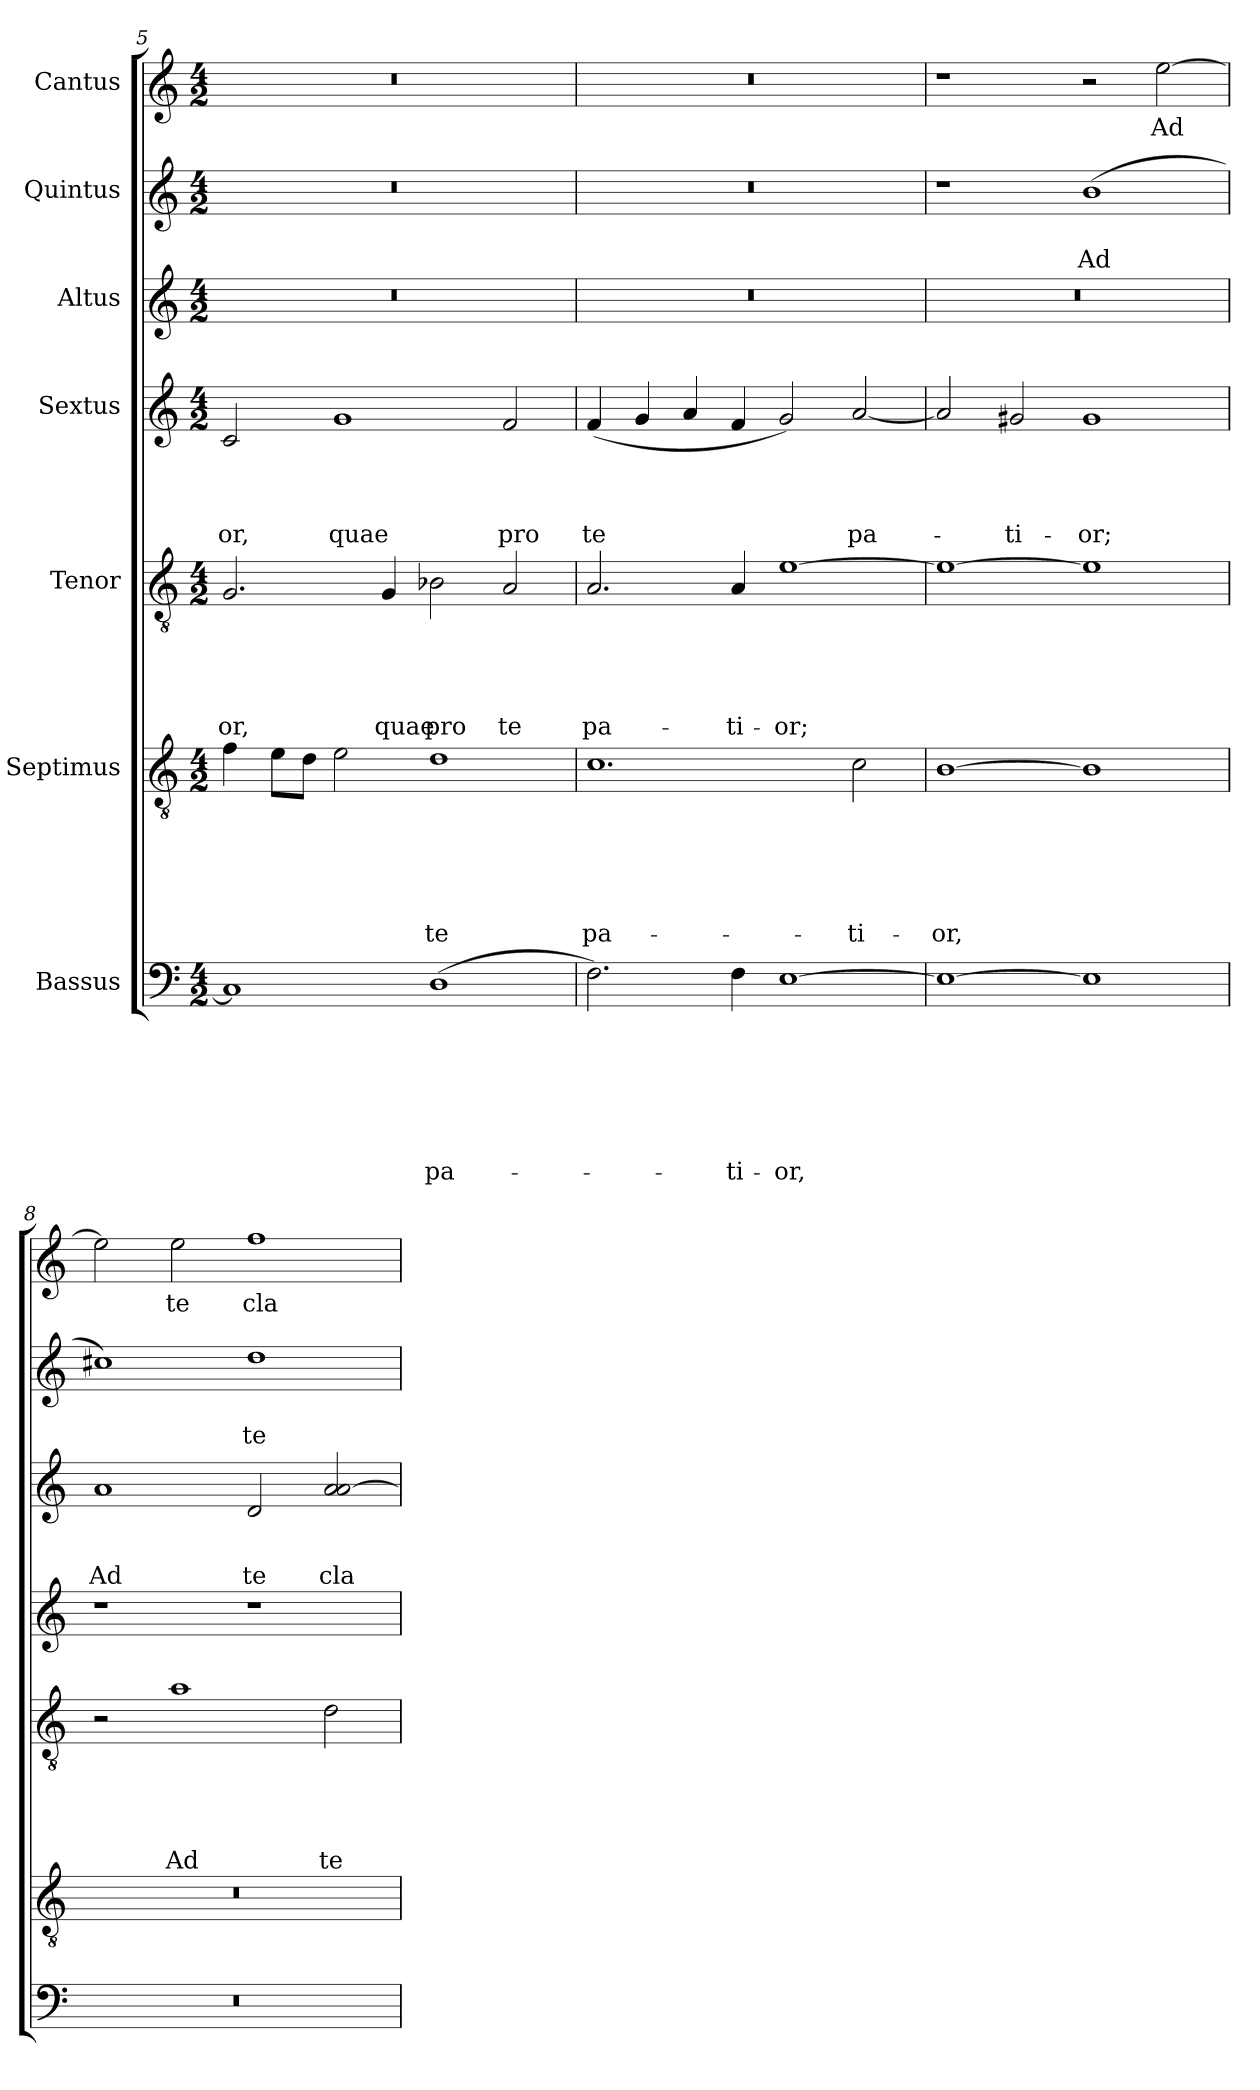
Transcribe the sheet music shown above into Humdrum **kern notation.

**kern	**text	**text	**text	**text	**text	**text	**text	**kern	**text	**text	**text	**text	**text	**text	**kern	**text	**text	**text	**text	**text	**kern	**text	**text	**text	**text	**kern	**text	**text	**text	**kern	**text	**text	**kern	**text
*part7	*part7	*part7	*part7	*part7	*part7	*part7	*part7	*part6	*part6	*part6	*part6	*part6	*part6	*part6	*part5	*part5	*part5	*part5	*part5	*part5	*part4	*part4	*part4	*part4	*part4	*part3	*part3	*part3	*part3	*part2	*part2	*part2	*part1	*part1
*staff7	*staff7	*staff7	*staff7	*staff7	*staff7	*staff7	*staff7	*staff6	*staff6	*staff6	*staff6	*staff6	*staff6	*staff6	*staff5	*staff5	*staff5	*staff5	*staff5	*staff5	*staff4	*staff4	*staff4	*staff4	*staff4	*staff3	*staff3	*staff3	*staff3	*staff2	*staff2	*staff2	*staff1	*staff1
*I"Bassus	*	*	*	*	*	*	*	*I"Septimus	*	*	*	*	*	*	*I"Tenor	*	*	*	*	*	*I"Sextus	*	*	*	*	*I"Altus	*	*	*	*I"Quintus	*	*	*I"Cantus	*
*clefF4	*	*	*	*	*	*	*	*clefGv2	*	*	*	*	*	*	*clefGv2	*	*	*	*	*	*clefG2	*	*	*	*	*clefG2	*	*	*	*clefG2	*	*	*clefG2	*
*k[]	*	*	*	*	*	*	*	*k[]	*	*	*	*	*	*	*k[]	*	*	*	*	*	*k[]	*	*	*	*	*k[]	*	*	*	*k[]	*	*	*k[]	*
*C:	*	*	*	*	*	*	*	*C:	*	*	*	*	*	*	*C:	*	*	*	*	*	*C:	*	*	*	*	*C:	*	*	*	*C:	*	*	*C:	*
*M4/2	*	*	*	*	*	*	*	*M4/2	*	*	*	*	*	*	*M4/2	*	*	*	*	*	*M4/2	*	*	*	*	*M4/2	*	*	*	*M4/2	*	*	*M4/2	*
=5	=5	=5	=5	=5	=5	=5	=5	=5	=5	=5	=5	=5	=5	=5	=5	=5	=5	=5	=5	=5	=5	=5	=5	=5	=5	=5	=5	=5	=5	=5	=5	=5	=5	=5
!	!	!	!	!	!	!	!	!	!	!	!	!	!	!	!	!	!	!	!	!LO:LY:b	!	!	!	!	!LO:LY:b	!	!	!	!	!	!	!	!	!
1C]	.	.	.	.	.	.	.	4f\	.	.	.	.	.	.	2.G/	.	.	.	.	-or,	2c/	.	.	.	-or,	0r	.	.	.	0r	.	.	0r	.
.	.	.	.	.	.	.	.	8e\L	.	.	.	.	.	.	.	.	.	.	.	.	.	.	.	.	.	.	.	.	.	.	.	.	.	.
.	.	.	.	.	.	.	.	8d\J	.	.	.	.	.	.	.	.	.	.	.	.	.	.	.	.	.	.	.	.	.	.	.	.	.	.
!	!	!	!	!	!	!	!	!	!	!	!	!	!	!	!	!	!	!	!	!	!	!	!	!	!LO:LY:b	!	!	!	!	!	!	!	!	!
.	.	.	.	.	.	.	.	2e\	.	.	.	.	.	.	.	.	.	.	.	.	1g	.	.	.	quae	.	.	.	.	.	.	.	.	.
!	!	!	!	!	!	!	!	!	!	!	!	!	!	!	!	!	!	!	!	!LO:LY:b	!	!	!	!	!	!	!	!	!	!	!	!	!	!
.	.	.	.	.	.	.	.	.	.	.	.	.	.	.	4G/	.	.	.	.	quae	.	.	.	.	.	.	.	.	.	.	.	.	.	.
!	!	!	!	!	!	!	!LO:LY:b	!	!	!	!	!	!	!LO:LY:b	!	!	!	!	!	!LO:LY:b	!	!	!	!	!	!	!	!	!	!	!	!	!	!
(>1D	.	.	.	.	.	.	pa-	1d	.	.	.	.	.	te	2B-X\	.	.	.	.	pro	.	.	.	.	.	.	.	.	.	.	.	.	.	.
!	!	!	!	!	!	!	!	!	!	!	!	!	!	!	!	!	!	!	!	!LO:LY:b	!	!	!	!	!LO:LY:b	!	!	!	!	!	!	!	!	!
.	.	.	.	.	.	.	.	.	.	.	.	.	.	.	2A/	.	.	.	.	te	2f/	.	.	.	pro	.	.	.	.	.	.	.	.	.
=6	=6	=6	=6	=6	=6	=6	=6	=6	=6	=6	=6	=6	=6	=6	=6	=6	=6	=6	=6	=6	=6	=6	=6	=6	=6	=6	=6	=6	=6	=6	=6	=6	=6	=6
!	!	!	!	!	!	!	!	!	!	!	!	!	!	!LO:LY:b	!	!	!	!	!	!LO:LY:b	!	!	!	!	!LO:LY:b	!	!	!	!	!	!	!	!	!
2.F\)	.	.	.	.	.	.	.	1.c	.	.	.	.	.	pa-	2.A/	.	.	.	.	pa-	(<4f/	.	.	.	te	0r	.	.	.	0r	.	.	0r	.
.	.	.	.	.	.	.	.	.	.	.	.	.	.	.	.	.	.	.	.	.	4g/	.	.	.	.	.	.	.	.	.	.	.	.	.
.	.	.	.	.	.	.	.	.	.	.	.	.	.	.	.	.	.	.	.	.	4a/	.	.	.	.	.	.	.	.	.	.	.	.	.
!	!	!	!	!	!	!	!LO:LY:b	!	!	!	!	!	!	!	!	!	!	!	!	!LO:LY:b	!	!	!	!	!	!	!	!	!	!	!	!	!	!
4F\	.	.	.	.	.	.	-ti-	.	.	.	.	.	.	.	4A/	.	.	.	.	-ti-	4f/	.	.	.	.	.	.	.	.	.	.	.	.	.
!	!	!	!	!	!	!	!LO:LY:b	!	!	!	!	!	!	!	!	!	!	!	!	!LO:LY:b	!	!	!	!	!	!	!	!	!	!	!	!	!	!
[<1E	.	.	.	.	.	.	-or,	.	.	.	.	.	.	.	[<1e	.	.	.	.	-or;	2g/)	.	.	.	.	.	.	.	.	.	.	.	.	.
!	!	!	!	!	!	!	!	!	!	!	!	!	!	!LO:LY:b	!	!	!	!	!	!	!	!	!	!	!LO:LY:b	!	!	!	!	!	!	!	!	!
.	.	.	.	.	.	.	.	2c\	.	.	.	.	.	-ti-	.	.	.	.	.	.	[<2a/	.	.	.	pa-	.	.	.	.	.	.	.	.	.
!!LO:PB:g=z
=7	=7	=7	=7	=7	=7	=7	=7	=7	=7	=7	=7	=7	=7	=7	=7	=7	=7	=7	=7	=7	=7	=7	=7	=7	=7	=7	=7	=7	=7	=7	=7	=7	=7	=7
!	!	!	!	!	!	!	!	!	!	!	!	!	!	!LO:LY:b	!	!	!	!	!	!	!	!	!	!	!	!	!	!	!	!	!	!	!	!
1E_	.	.	.	.	.	.	.	[>1B	.	.	.	.	.	-or,	1e_	.	.	.	.	.	2a/]	.	.	.	.	0r	.	.	.	1r	.	.	1r	.
!	!	!	!	!	!	!	!	!	!	!	!	!	!	!	!	!	!	!	!	!	!	!	!	!	!LO:LY:b	!	!	!	!	!	!	!	!	!
.	.	.	.	.	.	.	.	.	.	.	.	.	.	.	.	.	.	.	.	.	2g#X/	.	.	.	-ti-	.	.	.	.	.	.	.	.	.
!	!	!	!	!	!	!	!	!	!	!	!	!	!	!	!	!	!	!	!	!	!	!	!	!	!LO:LY:b	!	!	!	!	!	!	!LO:LY:b	!	!
1E]	.	.	.	.	.	.	.	1B]	.	.	.	.	.	.	1e]	.	.	.	.	.	1g#	.	.	.	-or;	.	.	.	.	(>1b	.	Ad	2r	.
!	!	!	!	!	!	!	!	!	!	!	!	!	!	!	!	!	!	!	!	!	!	!	!	!	!	!	!	!	!	!	!	!	!	!LO:LY:b
.	.	.	.	.	.	.	.	.	.	.	.	.	.	.	.	.	.	.	.	.	.	.	.	.	.	.	.	.	.	.	.	.	[>2ee\	Ad
=8	=8	=8	=8	=8	=8	=8	=8	=8	=8	=8	=8	=8	=8	=8	=8	=8	=8	=8	=8	=8	=8	=8	=8	=8	=8	=8	=8	=8	=8	=8	=8	=8	=8	=8
!	!	!	!	!	!	!	!	!	!	!	!	!	!	!	!	!	!	!	!	!	!	!	!	!	!	!	!	!	!LO:LY:b	!	!	!	!	!
0r	.	.	.	.	.	.	.	0r	.	.	.	.	.	.	2r	.	.	.	.	.	1r	.	.	.	.	1a	.	.	Ad	1cc#X)	.	.	2ee\]	.
!	!	!	!	!	!	!	!	!	!	!	!	!	!	!	!	!	!	!	!	!LO:LY:b	!	!	!	!	!	!	!	!	!	!	!	!	!	!LO:LY:b
.	.	.	.	.	.	.	.	.	.	.	.	.	.	.	1a	.	.	.	.	Ad	.	.	.	.	.	.	.	.	.	.	.	.	2ee\	te
!	!	!	!	!	!	!	!	!	!	!	!	!	!	!	!	!	!	!	!	!	!	!	!	!	!	!	!	!	!LO:LY:b	!	!	!LO:LY:b	!	!LO:LY:b
.	.	.	.	.	.	.	.	.	.	.	.	.	.	.	.	.	.	.	.	.	1r	.	.	.	.	2d/	.	.	te	1dd	.	te	1ff	cla-
!	!	!	!	!	!	!	!	!	!	!	!	!	!	!	!	!	!	!	!	!LO:LY:b	!	!	!	!	!	!	!	!	!LO:LY:b	!	!	!	!	!
.	.	.	.	.	.	.	.	.	.	.	.	.	.	.	2d\	.	.	.	.	te	.	.	.	.	.	2a/ [<2a/	.	.	cla-	.	.	.	.	.
=	=	=	=	=	=	=	=	=	=	=	=	=	=	=	=	=	=	=	=	=	=	=	=	=	=	=	=	=	=	=	=	=	=	=
*-	*-	*-	*-	*-	*-	*-	*-	*-	*-	*-	*-	*-	*-	*-	*-	*-	*-	*-	*-	*-	*-	*-	*-	*-	*-	*-	*-	*-	*-	*-	*-	*-	*-	*-
